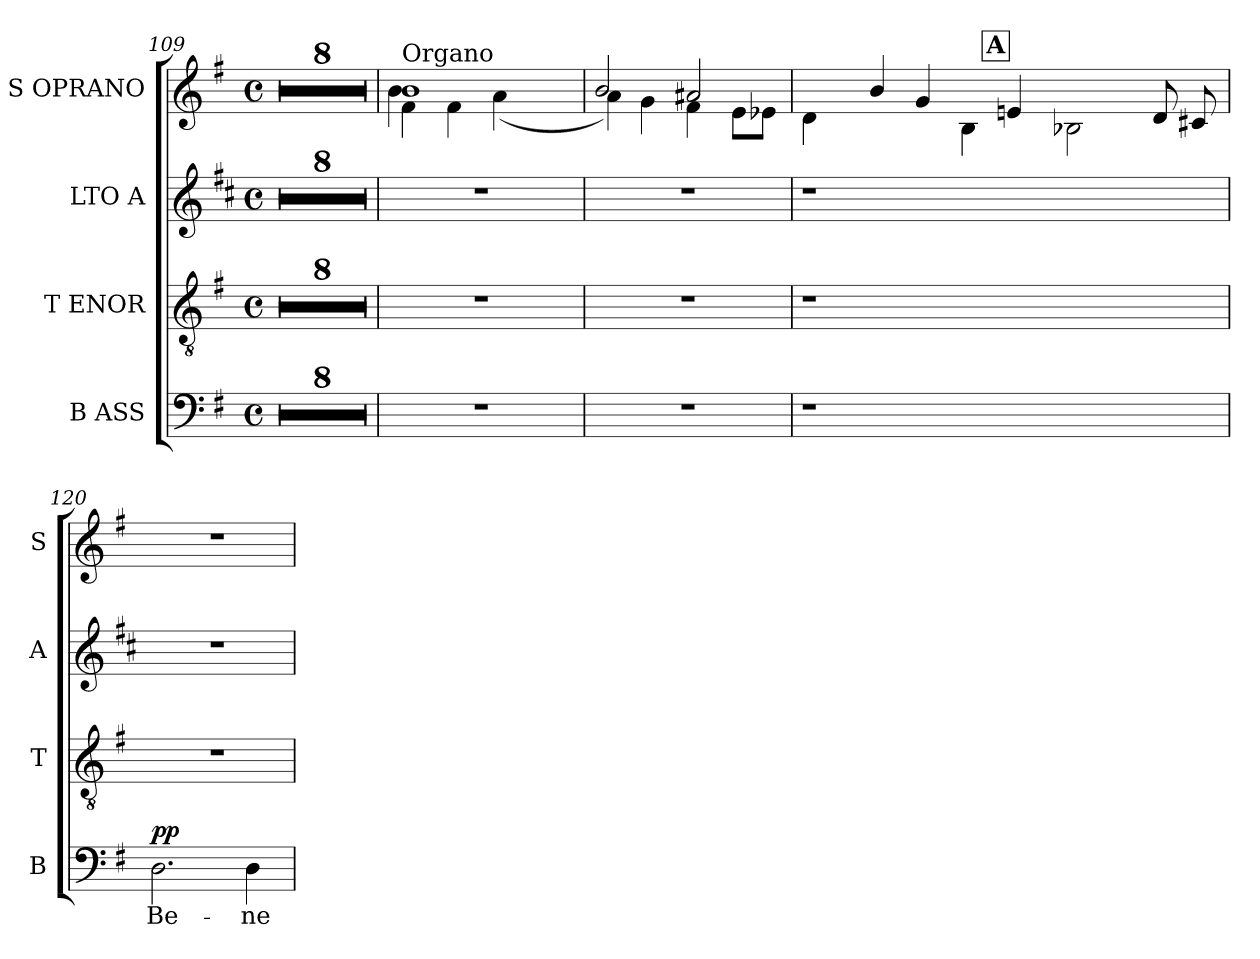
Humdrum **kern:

**kern	**text	**dynam	**kern	**kern	**kern
*part4	*part4	*part4	*part3	*part2	*part1
*staff4	*staff4	*staff4	*staff3	*staff2	*staff1
*I"B ASS	*	*	*I"T ENOR	*I"LTO  A	*I"S OPRANO
*I'B	*	*	*I'T	*I'A	*I'S
*clefF4	*	*	*clefGv2	*clefG2	*clefG2
*k[f#]	*	*	*k[f#]	*k[f#c#]	*k[f#]
*G:	*	*	*G:	*D:	*G:
*M4/4	*	*	*M4/4	*M4/4	*M4/4
*met(c)	*	*	*met(c)	*met(c)	*met(c)
=109	=109	=109	=109	=109	=109
1r	.	.	1r	1r	1r
=110	=110	=110	=110	=110	=110
1r	.	.	1r	1r	1r
=111	=111	=111	=111	=111	=111
1r	.	.	1r	1r	1r
=112	=112	=112	=112	=112	=112
1r	.	.	1r	1r	1r
=113	=113	=113	=113	=113	=113
1r	.	.	1r	1r	1r
=114	=114	=114	=114	=114	=114
1r	.	.	1r	1r	1r
=115	=115	=115	=115	=115	=115
1r	.	.	1r	1r	1r
=116	=116	=116	=116	=116	=116
1r	.	.	1r	1r	1r
=117	=117	=117	=117	=117	=117
*	*	*	*	*	*^
*	*	*	*	*	*	*^
!	!	!	!	!	!LO:TX:a:t=Organo	!	!
1r	.	.	1r	1r	1b	4f#\	4b\
.	.	.	.	.	.	4f#\	2.ryy
.	.	.	.	.	.	(<4a\	.
.	.	.	.	.	.	4ryy	.
*	*	*	*	*	*	*v	*v
=118	=118	=118	=118	=118	=118	=118
1r	.	.	1r	1r	2b/	4a\)
.	.	.	.	.	.	4g\
.	.	.	.	.	2a#X/	4f#\
.	.	.	.	.	.	8e\L
.	.	.	.	.	.	8e-X\J
!!LO:REH:place=s1:a:fs=12:t=A:qo=3.75	!!
=119	=119	=119	=119	=119	=119	=119
1r	.	.	1r	1r	4d\	8ryy
.	.	.	.	.	.	32ryy
.	.	.	.	.	.	1ryy
.	.	.	.	.	4b/	.
.	.	.	.	.	4g/	.
.	.	.	.	.	4B\	.
1ryy	.	.	1ryy	1ryy	4en/	.
.	.	.	.	.	.	2ryy
.	.	.	.	.	2B-X\	.
.	.	.	.	.	.	4ryy
.	.	.	.	.	8d/	.
.	.	.	.	.	8c#X/	.
.	.	.	.	.	.	16.ryy
=120	=120	=120	=120	=120	=120	=120
!	!LO:LY:b:cj	!LO:DY:a	!	!	!	!
*	*	*	*	*	*v	*v
2.D\	Be-	pp	1r	1r	1r
!	!LO:LY:b:cj	!	!	!	!
4D\	-ne-	.	.	.	.
=	=	=	=	=	=
*-	*-	*-	*-	*-	*-
